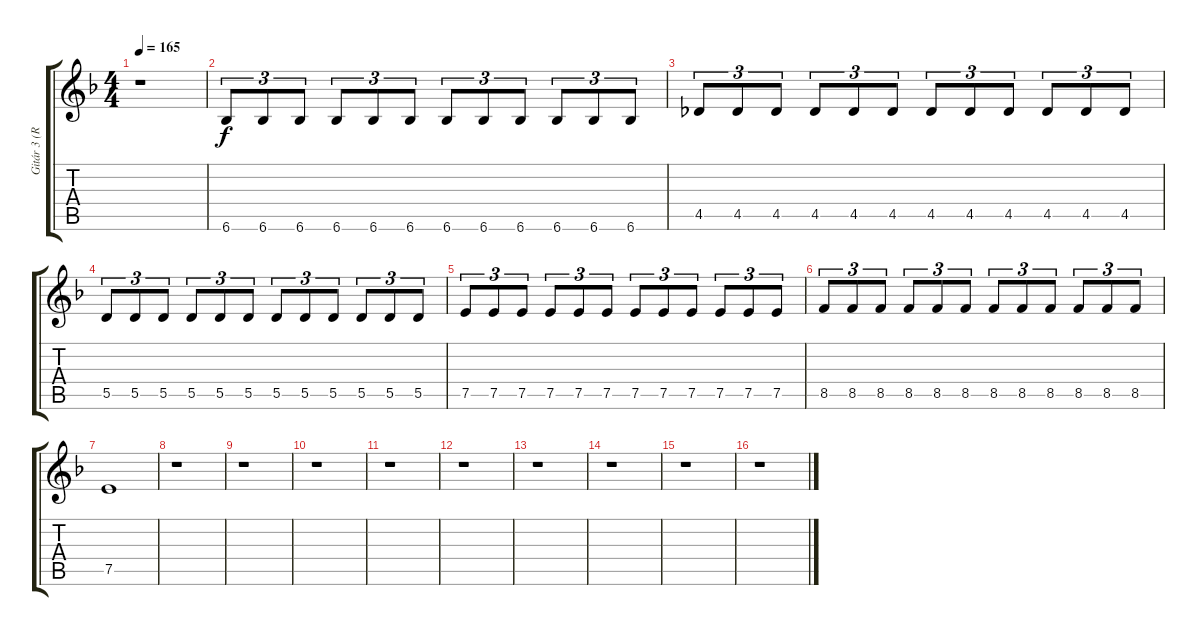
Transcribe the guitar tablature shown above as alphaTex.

\track ("Gitár 3 (Ritchie Blackmore)" "Gitár 3 (R") {instrument distortionguitar}
\staff {score tabs}
\tuning (E4 B3 G3 D3 A2 E2) {hide}
\ts (4 4)
\tempo 165
\clef g2
\ks f
r.1{dy f} |
6.6.8{tu (3 2)} 6.6.8{tu (3 2)} 6.6.8{tu (3 2)} 6.6.8{tu (3 2)} 6.6.8{tu (3 2)} 6.6.8{tu (3 2)} 6.6.8{tu (3 2)} 6.6.8{tu (3 2)} 6.6.8{tu (3 2)} 6.6.8{tu (3 2)} 6.6.8{tu (3 2)} 6.6.8{tu (3 2)} |
4.5.8{tu (3 2)} 4.5.8{tu (3 2)} 4.5.8{tu (3 2)} 4.5.8{tu (3 2)} 4.5.8{tu (3 2)} 4.5.8{tu (3 2)} 4.5.8{tu (3 2)} 4.5.8{tu (3 2)} 4.5.8{tu (3 2)} 4.5.8{tu (3 2)} 4.5.8{tu (3 2)} 4.5.8{tu (3 2)} |
5.5.8{tu (3 2)} 5.5.8{tu (3 2)} 5.5.8{tu (3 2)} 5.5.8{tu (3 2)} 5.5.8{tu (3 2)} 5.5.8{tu (3 2)} 5.5.8{tu (3 2)} 5.5.8{tu (3 2)} 5.5.8{tu (3 2)} 5.5.8{tu (3 2)} 5.5.8{tu (3 2)} 5.5.8{tu (3 2)} |
7.5.8{tu (3 2)} 7.5.8{tu (3 2)} 7.5.8{tu (3 2)} 7.5.8{tu (3 2)} 7.5.8{tu (3 2)} 7.5.8{tu (3 2)} 7.5.8{tu (3 2)} 7.5.8{tu (3 2)} 7.5.8{tu (3 2)} 7.5.8{tu (3 2)} 7.5.8{tu (3 2)} 7.5.8{tu (3 2)} |
8.5.8{tu (3 2)} 8.5.8{tu (3 2)} 8.5.8{tu (3 2)} 8.5.8{tu (3 2)} 8.5.8{tu (3 2)} 8.5.8{tu (3 2)} 8.5.8{tu (3 2)} 8.5.8{tu (3 2)} 8.5.8{tu (3 2)} 8.5.8{tu (3 2)} 8.5.8{tu (3 2)} 8.5.8{tu (3 2)} |
7.5.1 |
r.1 |
r.1 |
r.1 |
r.1 |
r.1 |
r.1 |
r.1 |
r.1 |
r.1
